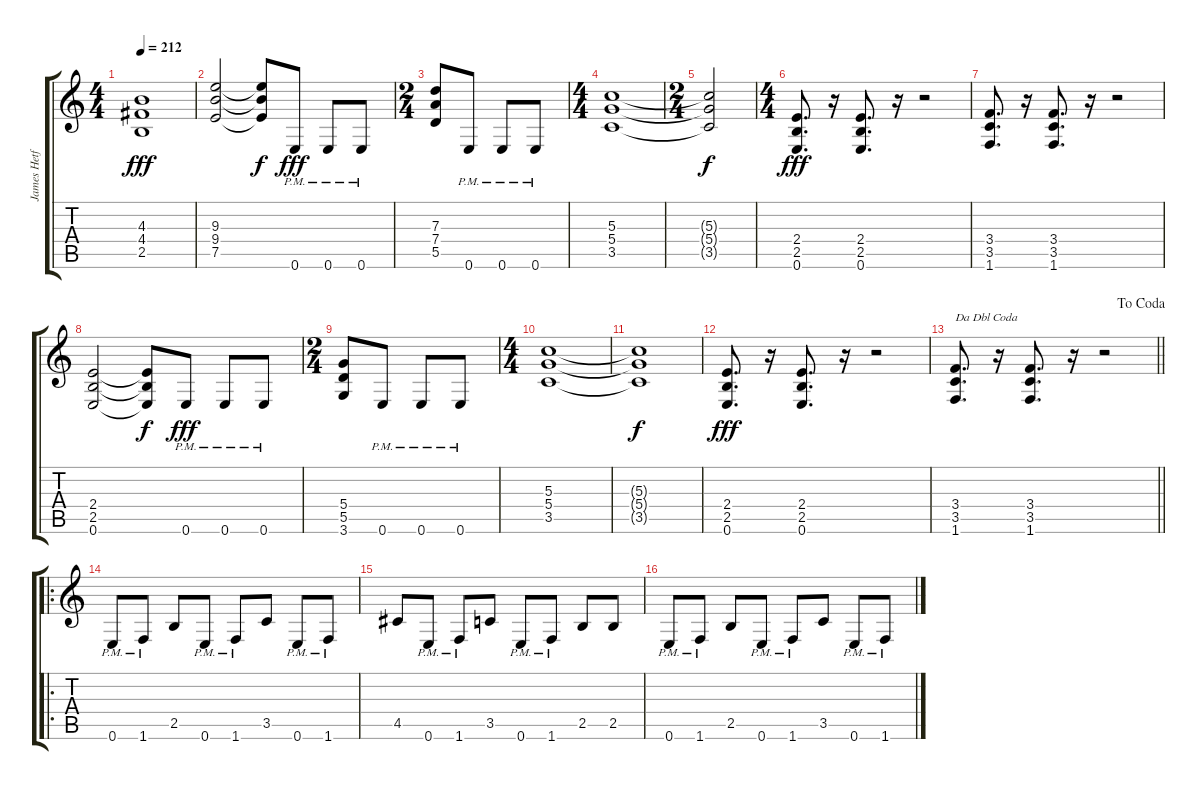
\track ("James Hetfield" "James Hetf") {instrument distortionguitar}
\staff {score tabs}
\tuning (E4 B3 G3 D3 A2 E2) {hide}
\ts (4 4)
\tempo 212
\clef g2
\ks c
(4.3 4.4 2.5).1{dy fff} |
(9.3 9.4 7.5).2 (9.3{t} 9.4{t} 7.5{t}).8{dy f} 0.6{pm}.8{dy fff} 0.6{pm}.8 0.6{pm}.8 |
\ts (2 4)
(7.3 7.4 5.5).8 0.6{pm}.8 0.6{pm}.8 0.6{pm}.8 |
\ts (4 4)
(5.3 5.4 3.5).1 |
\ts (2 4)
(5.3{t} 5.4{t} 3.5{t}).2{dy f} |
\ts (4 4)
(2.4 2.5 0.6).8{d dy fff} r.16 (2.4 2.5 0.6).8{d} r.16 r.2 |
(3.4 3.5 1.6).8{d} r.16 (3.4 3.5 1.6).8{d} r.16 r.2 |
(2.4 2.5 0.6).2 (2.4{t} 2.5{t} 0.6{t}).8{dy f} 0.6{pm}.8{dy fff} 0.6{pm}.8 0.6{pm}.8 |
\ts (2 4)
(5.4 5.5 3.6).8 0.6{pm}.8 0.6{pm}.8 0.6{pm}.8 |
\ts (4 4)
(5.3 5.4 3.5).1 |
(5.3{t} 5.4{t} 3.5{t}).1{dy f} |
(2.4 2.5 0.6).8{d dy fff} r.16 (2.4 2.5 0.6).8{d} r.16 r.2 |
\jump dacoda
\barLineRight lightlight
(3.4 3.5 1.6).8{d txt "Da Dbl Coda"} r.16 (3.4 3.5 1.6).8{d} r.16 r.2 |
\ro
0.6{pm}.8 1.6{pm}.8 2.5.8 0.6{pm}.8 1.6{pm}.8 3.5.8 0.6{pm}.8 1.6{pm}.8 |
4.5.8 0.6{pm}.8 1.6{pm}.8 3.5.8 0.6{pm}.8 1.6{pm}.8 2.5.8 2.5.8 |
0.6{pm}.8 1.6{pm}.8 2.5.8 0.6{pm}.8 1.6{pm}.8 3.5.8 0.6{pm}.8 1.6{pm}.8
